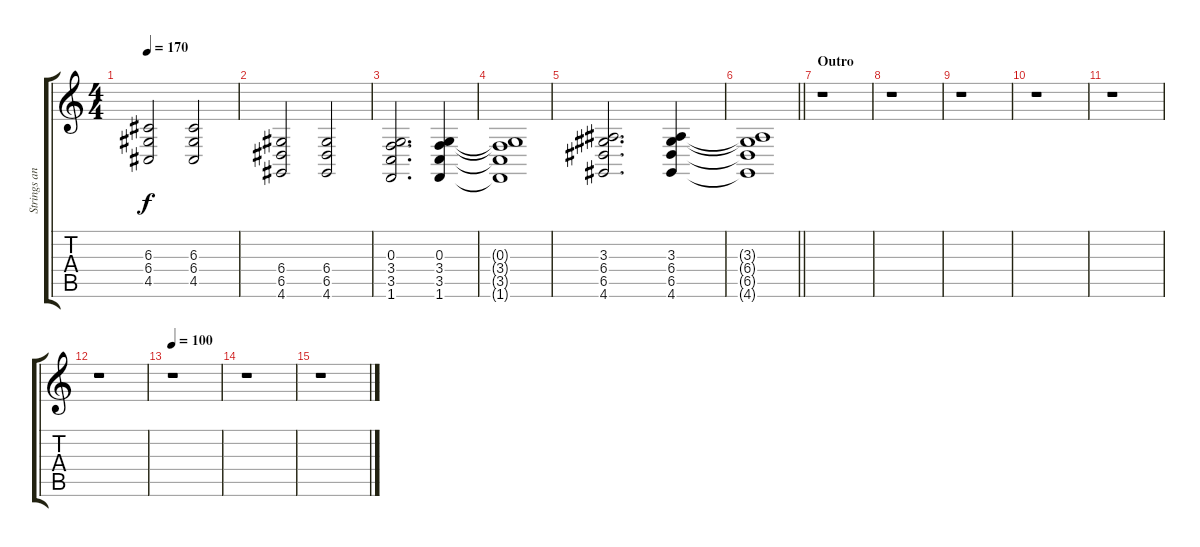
\track ("Strings and Piano" "Strings an") {instrument stringensemble1}
\staff {score tabs}
\tuning (E4 B3 G3 D3 A2 E2) {hide}
\ts (4 4)
\tempo 170
\clef g2
\ks c
(6.3 6.4 4.5).2{dy f} (6.3 6.4 4.5).2 |
(6.4 6.5 4.6).2 (6.4 6.5 4.6).2 |
(0.3 3.4 3.5 1.6).2{d} (0.3 3.4 3.5 1.6).4 |
(0.3{t} 3.4{t} 3.5{t} 1.6{t}).1 |
(3.3 6.4 6.5 4.6).2{d} (3.3 6.4 6.5 4.6).4 |
\barLineRight lightlight
(3.3{t} 6.4{t} 6.5{t} 4.6{t}).1 |
\section ("" "Outro")
r.1 |
r.1 |
r.1 |
r.1 |
r.1 |
r.1 |
\tempo 100
r.1 |
r.1 |
r.1
